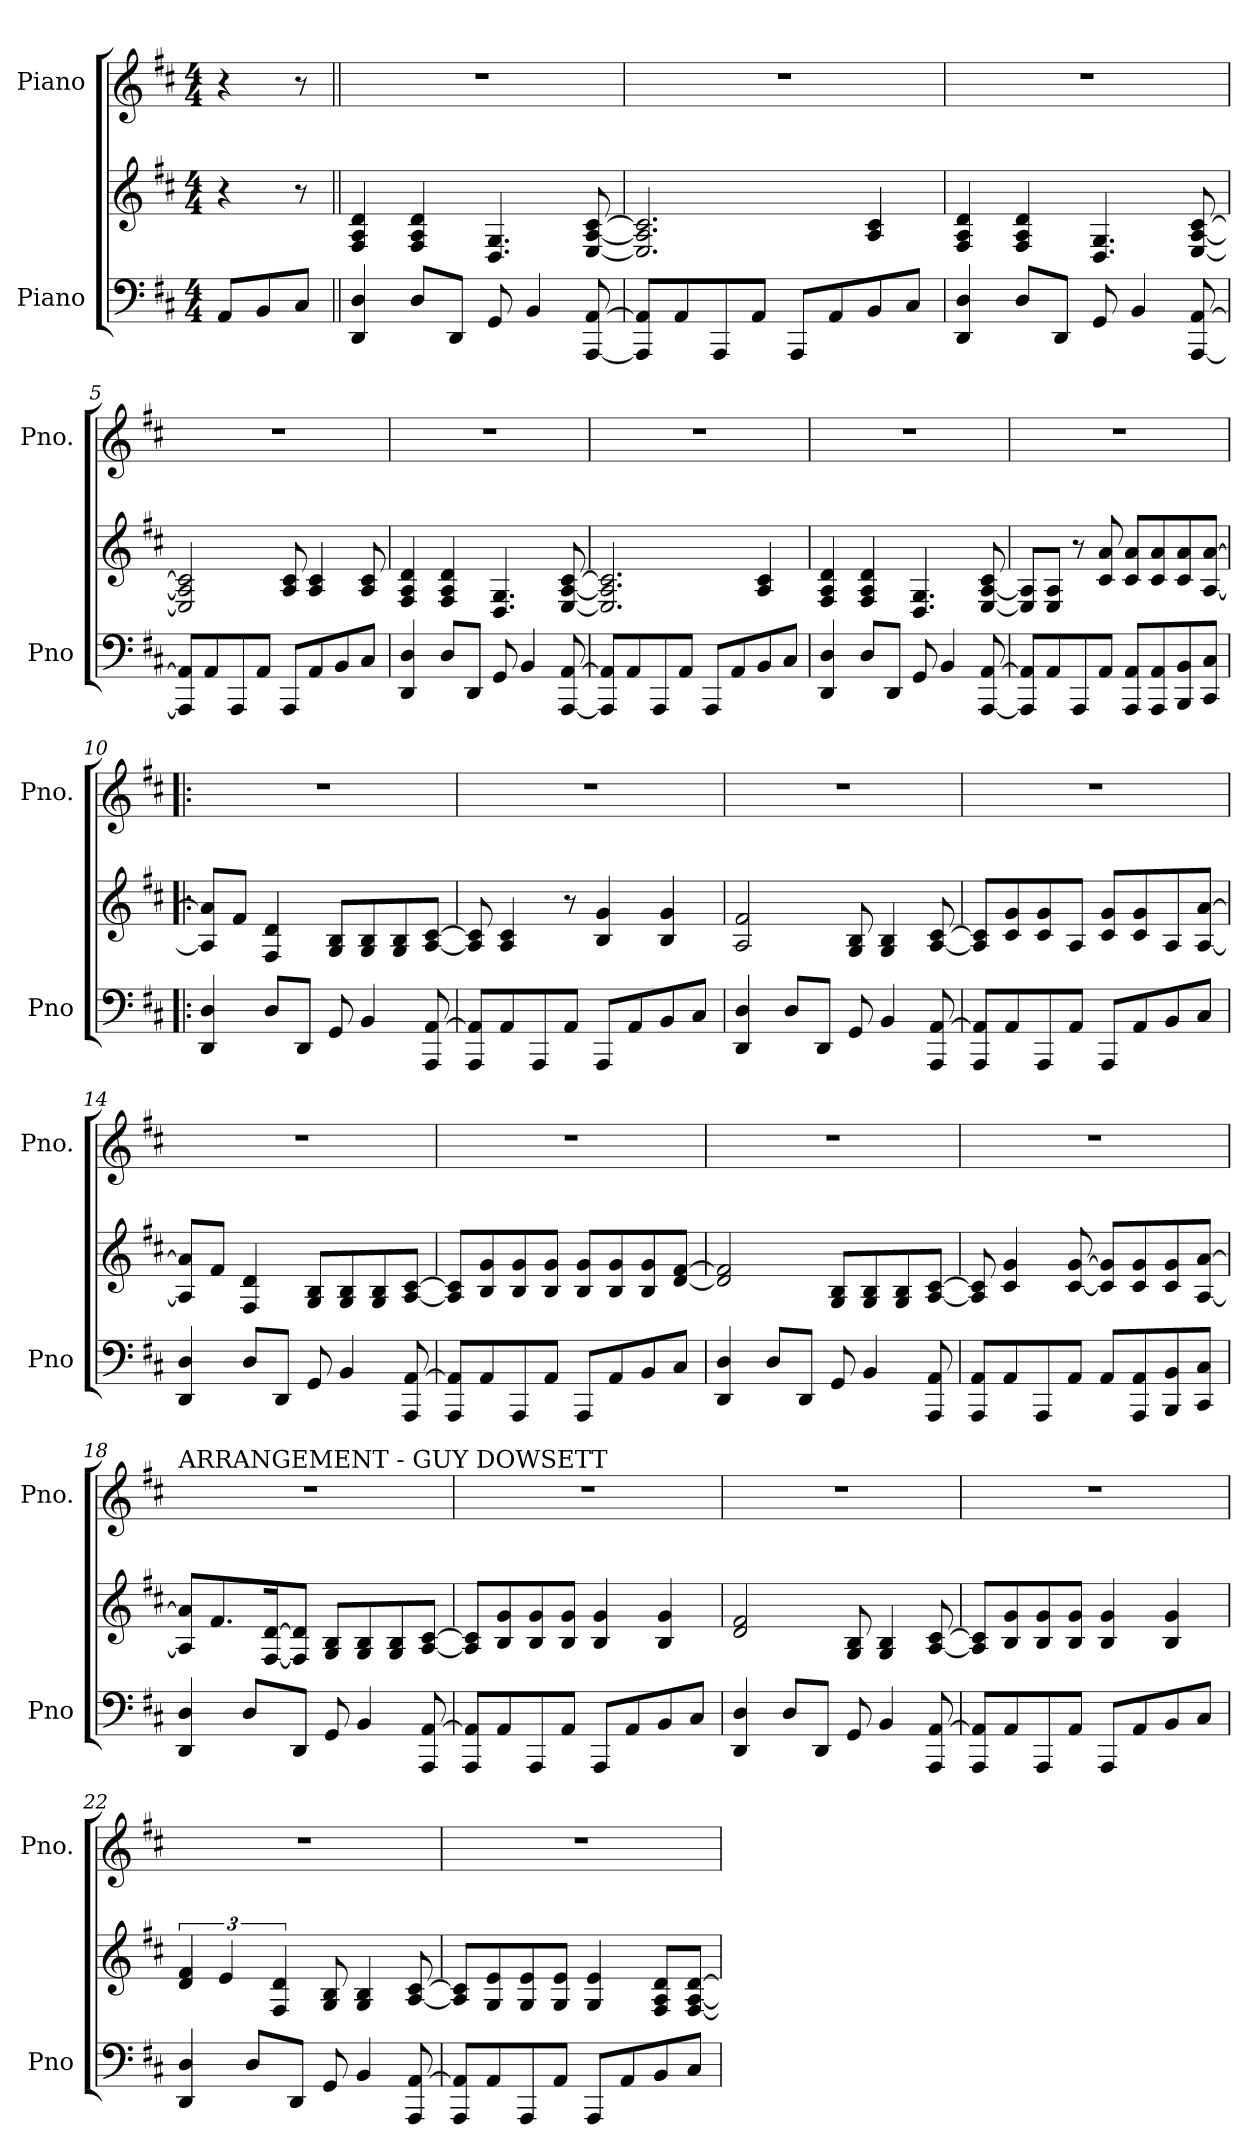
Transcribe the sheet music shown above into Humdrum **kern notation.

**kern	**kern	**kern
*part2	*part2	*part1
*staff3	*staff2	*staff1
*I"Piano	*	*I"Piano
*I'Pno	*	*I'Pno.
*clefF4	*clefG2	*clefG2
*k[f#c#]	*k[f#c#]	*k[f#c#]
*M4/4	*M4/4	*M4/4
=1	=1	=1
8AA/L	4r	4r
8BB/	.	.
8C#/J	8r	8r
=2||	=2||	=2||
4DD/ 4D/	4F#/ 4A/ 4d/	1r
8D/L	4F#/ 4A/ 4d/	.
8DD/J	.	.
8GG/	4.D/ 4.G/	.
4BB/	.	.
[8AAA/ [8AA/	[8E/ [8A/ [8c#/	.
=3	=3	=3
8AAA/] 8AA/]L	2.E/] 2.A/] 2.c#/]	1r
8AA/	.	.
8AAA/	.	.
8AA/J	.	.
8AAA/L	.	.
8AA/	.	.
8BB/	4A/ 4c#/	.
8C#/J	.	.
=4	=4	=4
4DD/ 4D/	4F#/ 4A/ 4d/	1r
8D/L	4F#/ 4A/ 4d/	.
8DD/J	.	.
8GG/	4.D/ 4.G/	.
4BB/	.	.
[8AAA/ [8AA/	[8E/ [8A/ [8c#/	.
=5	=5	=5
8AAA/] 8AA/]L	2E/] 2A/] 2c#/]	1r
8AA/	.	.
8AAA/	.	.
8AA/J	.	.
8AAA/L	8A/ 8c#/	.
8AA/	4A/ 4c#/	.
8BB/	.	.
8C#/J	8A/ 8c#/	.
!!LO:LB:g=z
=6	=6	=6
4DD/ 4D/	4F#/ 4A/ 4d/	1r
8D/L	4F#/ 4A/ 4d/	.
8DD/J	.	.
8GG/	4.D/ 4.G/	.
4BB/	.	.
[8AAA/ [8AA/	[8E/ [8A/ [8c#/	.
=7	=7	=7
8AAA/] 8AA/]L	2.E/] 2.A/] 2.c#/]	1r
8AA/	.	.
8AAA/	.	.
8AA/J	.	.
8AAA/L	.	.
8AA/	.	.
8BB/	4A/ 4c#/	.
8C#/J	.	.
=8	=8	=8
4DD/ 4D/	4F#/ 4A/ 4d/	1r
8D/L	4F#/ 4A/ 4d/	.
8DD/J	.	.
8GG/	4.D/ 4.G/	.
4BB/	.	.
[8AAA/ [8AA/	[8E/ [8A/ 8c#/	.
=9	=9	=9
8AAA/] 8AA/]L	8E/] 8A/]L	1r
8AA/	8E/ 8A/J	.
8AAA/	8r	.
8AA/J	8c#/ 8a/	.
8AAA/ 8AA/L	8c#/ 8a/L	.
8AAA/ 8AA/	8c#/ 8a/	.
8BBB/ 8BB/	8c#/ 8a/	.
8CC#/ 8C#/J	[8A/ [8a/J	.
!!LO:LB:g=z
=10!|:	=10!|:	=10!|:
4DD/ 4D/	8A/] 8a/]L	1r
.	8f#/J	.
8D/L	4F#/ 4d/	.
8DD/J	.	.
8GG/	8G/ 8B/L	.
4BB/	8G/ 8B/	.
.	8G/ 8B/	.
8AAA/ [8AA/	[8A/ [8c#/J	.
=11	=11	=11
8AAA/ 8AA/]L	8A/] 8c#/]	1r
8AA/	4A/ 4c#/	.
8AAA/	.	.
8AA/J	8r	.
8AAA/L	4B/ 4g/	.
8AA/	.	.
8BB/	4B/ 4g/	.
8C#/J	.	.
=12	=12	=12
4DD/ 4D/	2A/ 2f#/	1r
8D/L	.	.
8DD/J	.	.
8GG/	8G/ 8B/	.
4BB/	4G/ 4B/	.
8AAA/ [8AA/	[8A/ [8c#/	.
=13	=13	=13
8AAA/ 8AA/]L	8A/] 8c#/]L	1r
8AA/	8c#/ 8g/	.
8AAA/	8c#/ 8g/	.
8AA/J	8A/J	.
8AAA/L	8c#/ 8g/L	.
8AA/	8c#/ 8g/	.
8BB/	8A/	.
8C#/J	[8A/ [8a/J	.
!!LO:LB:g=z
=14	=14	=14
4DD/ 4D/	8A/] 8a/]L	1r
.	8f#/J	.
8D/L	4F#/ 4d/	.
8DD/J	.	.
8GG/	8G/ 8B/L	.
4BB/	8G/ 8B/	.
.	8G/ 8B/	.
8AAA/ [8AA/	[8A/ [8c#/J	.
=15	=15	=15
8AAA/ 8AA/]L	8A/] 8c#/]L	1r
8AA/	8B/ 8g/	.
8AAA/	8B/ 8g/	.
8AA/J	8B/ 8g/J	.
8AAA/L	8B/ 8g/L	.
8AA/	8B/ 8g/	.
8BB/	8B/ 8g/	.
8C#/J	[8d/ [8f#/J	.
=16	=16	=16
4DD/ 4D/	2d/] 2f#/]	1r
8D/L	.	.
8DD/J	.	.
8GG/	8G/ 8B/L	.
4BB/	8G/ 8B/	.
.	8G/ 8B/	.
8AAA/ 8AA/	[8A/ [8c#/J	.
=17	=17	=17
8AAA/ 8AA/L	8A/] 8c#/]	1r
8AA/	4c#/ 4g/	.
8AAA/	.	.
8AA/J	[8c#/ [8g/	.
8AA/L	8c#/] 8g/]L	.
8AAA/ 8AA/	8c#/ 8g/	.
8BBB/ 8BB/	8c#/ 8g/	.
8CC#/ 8C#/J	[8A/ [8a/J	.
!!LO:LB:g=z
=18	=18	=18
!	!	!LO:TX:a:t=ARRANGEMENT  - GUY DOWSETT
4DD/ 4D/	8A/] 8a/]L	1r
.	8.f#/	.
8D/L	.	.
.	[16F#/ [16d/K	.
8DD/J	8F#/] 8d/]J	.
8GG/	8G/ 8B/L	.
4BB/	8G/ 8B/	.
.	8G/ 8B/	.
8AAA/ [8AA/	[8A/ [8c#/J	.
=19	=19	=19
8AAA/ 8AA/]L	8A/] 8c#/]L	1r
8AA/	8B/ 8g/	.
8AAA/	8B/ 8g/	.
8AA/J	8B/ 8g/J	.
8AAA/L	4B/ 4g/	.
8AA/	.	.
8BB/	4B/ 4g/	.
8C#/J	.	.
=20	=20	=20
4DD/ 4D/	2d/ 2f#/	1r
8D/L	.	.
8DD/J	.	.
8GG/	8G/ 8B/	.
4BB/	4G/ 4B/	.
8AAA/ [8AA/	[8A/ [8c#/	.
=21	=21	=21
8AAA/ 8AA/]L	8A/] 8c#/]L	1r
8AA/	8B/ 8g/	.
8AAA/	8B/ 8g/	.
8AA/J	8B/ 8g/J	.
8AAA/L	4B/ 4g/	.
8AA/	.	.
8BB/	4B/ 4g/	.
8C#/J	.	.
!!LO:PB:g=z
=22	=22	=22
4DD/ 4D/	6d/ 6f#/	1r
.	6e/	.
8D/L	.	.
.	6F#/ 6d/	.
8DD/J	.	.
8GG/	8G/ 8B/	.
4BB/	4G/ 4B/	.
8AAA/ [8AA/	[8A/ [8c#/	.
=23	=23	=23
8AAA/ 8AA/]L	8A/] 8c#/]L	1r
8AA/	8G/ 8e/	.
8AAA/	8G/ 8e/	.
8AA/J	8G/ 8e/J	.
8AAA/L	4G/ 4e/	.
8AA/	.	.
8BB/	8F#/ 8A/ 8d/L	.
8C#/J	[8F#/ [8A/ [8d/J	.
=	=	=
*-	*-	*-
